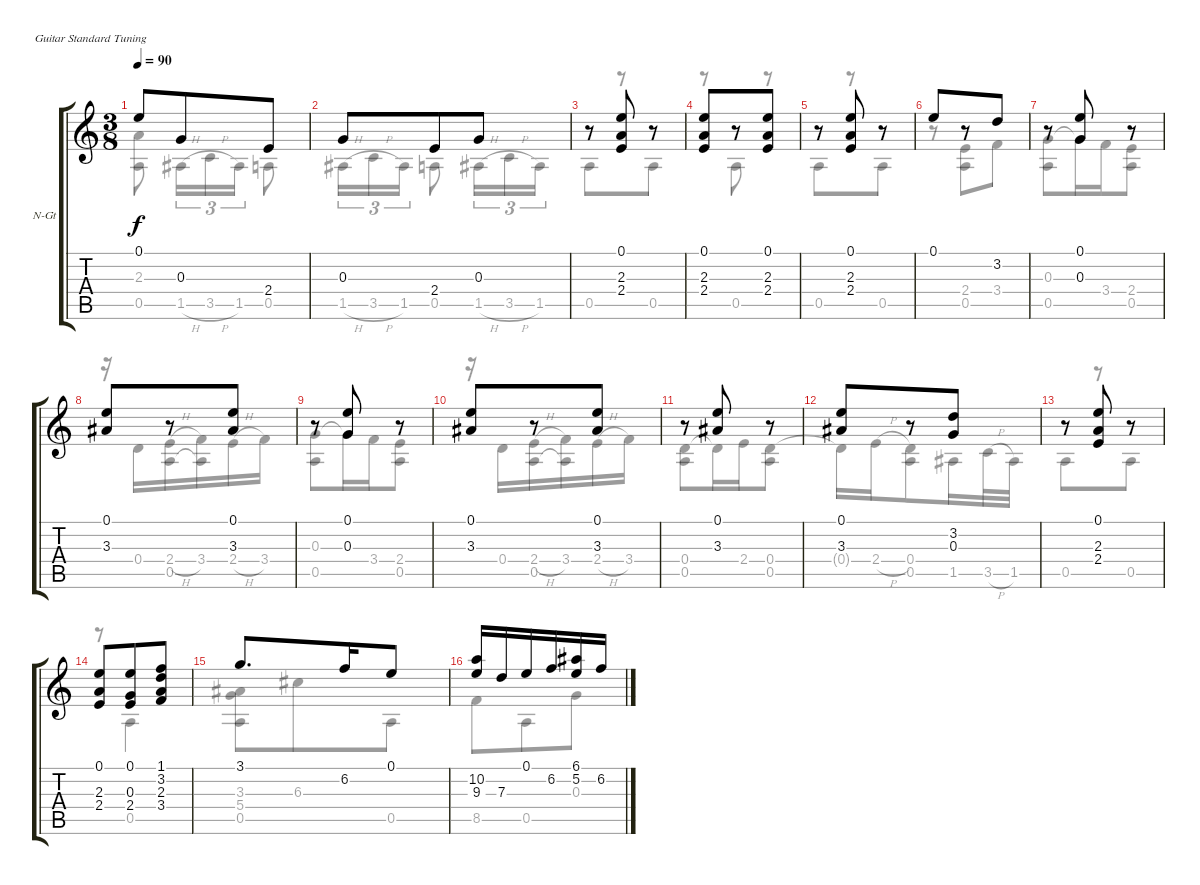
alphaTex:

\bracketExtendMode groupsimilarinstruments
\firstSystemTrackNameOrientation horizontal
\otherSystemsTrackNameOrientation horizontal
\track ("Spur 1" "N-Gt") {instrument acousticguitarnylon}
\staff {score tabs}
\tuning (E4 B3 G3 D3 A2 E2)
\voice
\ts (3 8)
\tempo 90
\clef g2
\ks c
0.1.8{dy f} 0.3.8 2.4.8 |
0.3.8 2.4.8 0.3.8 |
r.8 (0.1 2.3 2.4).8 r.8 |
(0.1 2.3 2.4).8 r.8 (0.1 2.3 2.4).8 |
r.8 (0.1 2.3 2.4).8 r.8 |
0.1.8 r.8 3.2.8 |
r.8 (0.1 0.3).8 r.8 |
(0.1 3.3).8 r.8 (0.1 3.3).8 |
r.8 (0.1 0.3).8 r.8 |
(0.1 3.3).8 r.8 (0.1 3.3).8 |
r.8 (0.1 3.3).8 r.8 |
(0.1 3.3).8 r.8 (3.2 0.3).8 |
r.8 (0.1 2.3 2.4).8 r.8 |
(0.1 2.3 2.4).8 (0.1 0.3 2.4).8 (1.1 3.2 2.3 3.4).8 |
3.1.8{d} 6.2.16 0.1.8 |
(10.2 9.3).16 7.3.16 0.1.16 6.2.16 (6.1 5.2).16 6.2.16
\voice
\clef g2
\ottava regular
\simile none
\ks c
(2.3 0.5).8{dy f} 1.5{h}.16{tu (3 2)} 3.5{h}.16{tu (3 2)} 1.5.16{tu (3 2)} 0.5.8 |
1.5{h}.16{tu (3 2)} 3.5{h}.16{tu (3 2)} 1.5.16{tu (3 2)} 0.5.8 1.5{h}.16{tu (3 2)} 3.5{h}.16{tu (3 2)} 1.5.16{tu (3 2)} |
0.5.8 r.8 0.5.8 |
r.8 0.5.8 r.8 |
0.5.8 r.8 0.5.8 |
r.8 (2.4 0.5).8 3.4.8 |
(0.3 0.5).8 0.3{t}.16 3.4.16 (2.4 0.5).8 |
r.16 0.4.16 (2.4{h} 0.5).16 (3.4 0.5{t}).16 2.4{h}.16 3.4.16 |
(0.3 0.5).8 0.3{t}.16 3.4.16 (2.4 0.5).8 |
r.16 0.4.16 (2.4{h} 0.5).16 (3.4 0.5{t}).16 2.4{h}.16 3.4.16 |
(0.4 0.5).8 0.4{t}.16 2.4.16 (0.4 0.5).8 |
0.4{t}.16 2.4{h}.16 (0.4 0.5).8 1.5.16 3.5{h}.32 1.5.32 |
0.5.8 r.8 0.5.8 |
r.8 0.5.4 |
(3.3 5.4 0.5).8 6.3.8 0.5.8 |
8.5.8 0.5.8 0.3.8
